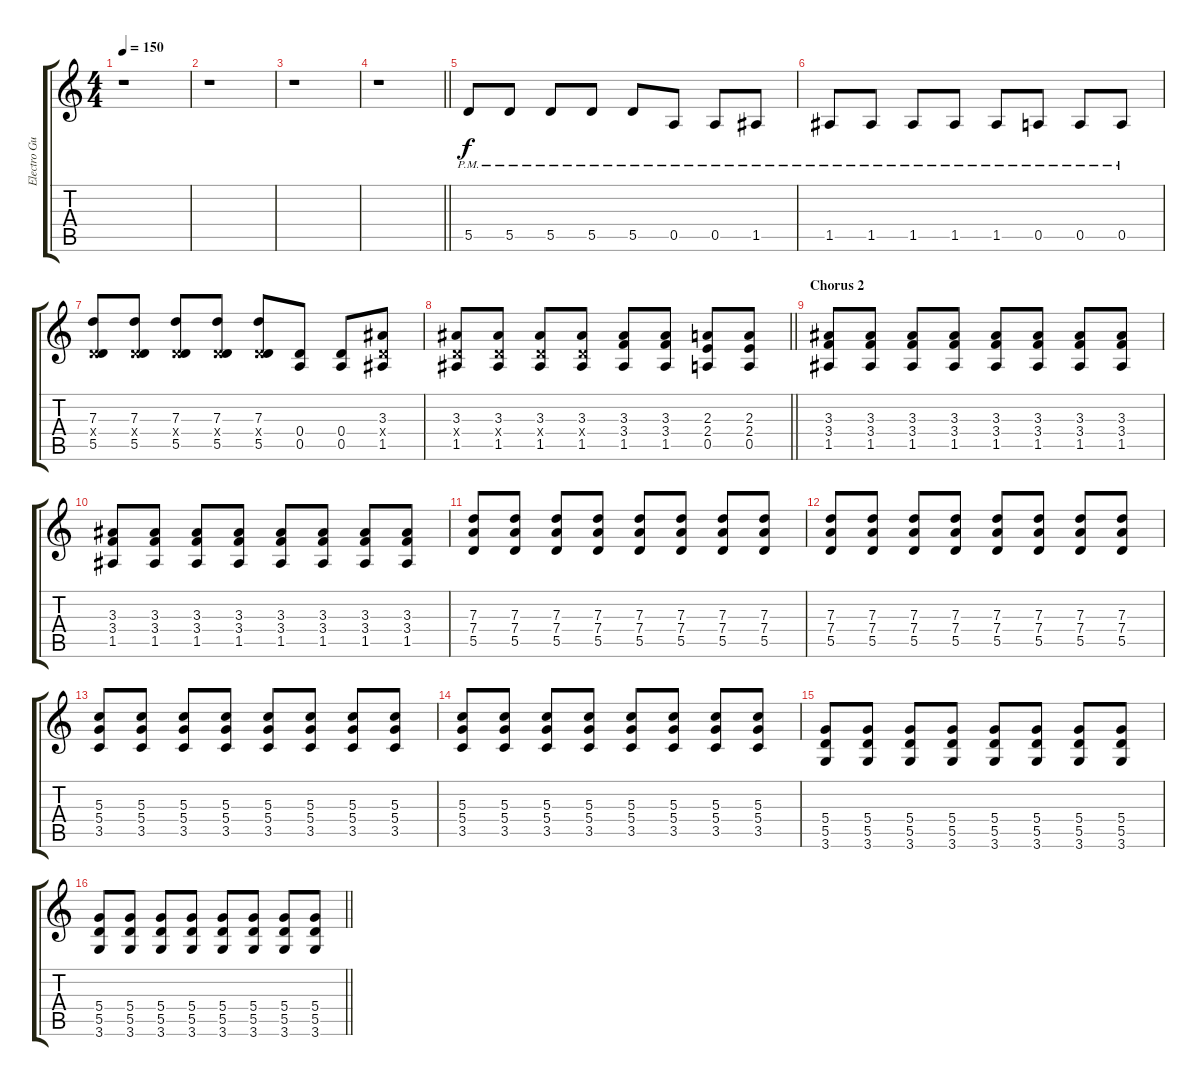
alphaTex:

\track ("Electro Guitar 2" "Electro Gu") {instrument overdrivenguitar}
\staff {score tabs}
\tuning (E4 B3 G3 D3 A2 E2) {hide}
\ts (4 4)
\tempo 150
\clef g2
\ks c
r.1{dy f} |
r.1 |
r.1 |
\barLineRight lightlight
r.1 |
5.5{pm}.8{volume 13} 5.5{pm}.8 5.5{pm}.8 5.5{pm}.8 5.5{pm}.8 0.5{pm}.8 0.5{pm}.8 1.5{pm}.8 |
1.5{pm}.8 1.5{pm}.8 1.5{pm}.8 1.5{pm}.8 1.5{pm}.8 0.5{pm}.8 0.5{pm}.8 0.5{pm}.8 |
(7.3 0.4{x} 5.5).8 (7.3 0.4{x} 5.5).8 (7.3 0.4{x} 5.5).8 (7.3 0.4{x} 5.5).8 (7.3 0.4{x} 5.5).8 (0.4 0.5).8 (0.4 0.5).8 (3.3 0.4{x} 1.5).8 |
\barLineRight lightlight
(3.3 0.4{x} 1.5).8 (3.3 0.4{x} 1.5).8 (3.3 0.4{x} 1.5).8 (3.3 0.4{x} 1.5).8 (3.3 3.4 1.5).8 (3.3 3.4 1.5).8 (2.3 2.4 0.5).8 (2.3 2.4 0.5).8 |
\section ("" "Chorus 2")
(3.3 3.4 1.5).8 (3.3 3.4 1.5).8 (3.3 3.4 1.5).8 (3.3 3.4 1.5).8 (3.3 3.4 1.5).8 (3.3 3.4 1.5).8 (3.3 3.4 1.5).8 (3.3 3.4 1.5).8 |
(3.3 3.4 1.5).8 (3.3 3.4 1.5).8 (3.3 3.4 1.5).8 (3.3 3.4 1.5).8 (3.3 3.4 1.5).8 (3.3 3.4 1.5).8 (3.3 3.4 1.5).8 (3.3 3.4 1.5).8 |
(7.3 7.4 5.5).8 (7.3 7.4 5.5).8 (7.3 7.4 5.5).8 (7.3 7.4 5.5).8 (7.3 7.4 5.5).8 (7.3 7.4 5.5).8 (7.3 7.4 5.5).8 (7.3 7.4 5.5).8 |
(7.3 7.4 5.5).8 (7.3 7.4 5.5).8 (7.3 7.4 5.5).8 (7.3 7.4 5.5).8 (7.3 7.4 5.5).8 (7.3 7.4 5.5).8 (7.3 7.4 5.5).8 (7.3 7.4 5.5).8 |
(5.3 5.4 3.5).8 (5.3 5.4 3.5).8 (5.3 5.4 3.5).8 (5.3 5.4 3.5).8 (5.3 5.4 3.5).8 (5.3 5.4 3.5).8 (5.3 5.4 3.5).8 (5.3 5.4 3.5).8 |
(5.3 5.4 3.5).8 (5.3 5.4 3.5).8 (5.3 5.4 3.5).8 (5.3 5.4 3.5).8 (5.3 5.4 3.5).8 (5.3 5.4 3.5).8 (5.3 5.4 3.5).8 (5.3 5.4 3.5).8 |
(5.4 5.5 3.6).8 (5.4 5.5 3.6).8 (5.4 5.5 3.6).8 (5.4 5.5 3.6).8 (5.4 5.5 3.6).8 (5.4 5.5 3.6).8 (5.4 5.5 3.6).8 (5.4 5.5 3.6).8 |
\barLineRight lightlight
(5.4 5.5 3.6).8 (5.4 5.5 3.6).8 (5.4 5.5 3.6).8 (5.4 5.5 3.6).8 (5.4 5.5 3.6).8 (5.4 5.5 3.6).8 (5.4 5.5 3.6).8 (5.4 5.5 3.6).8
